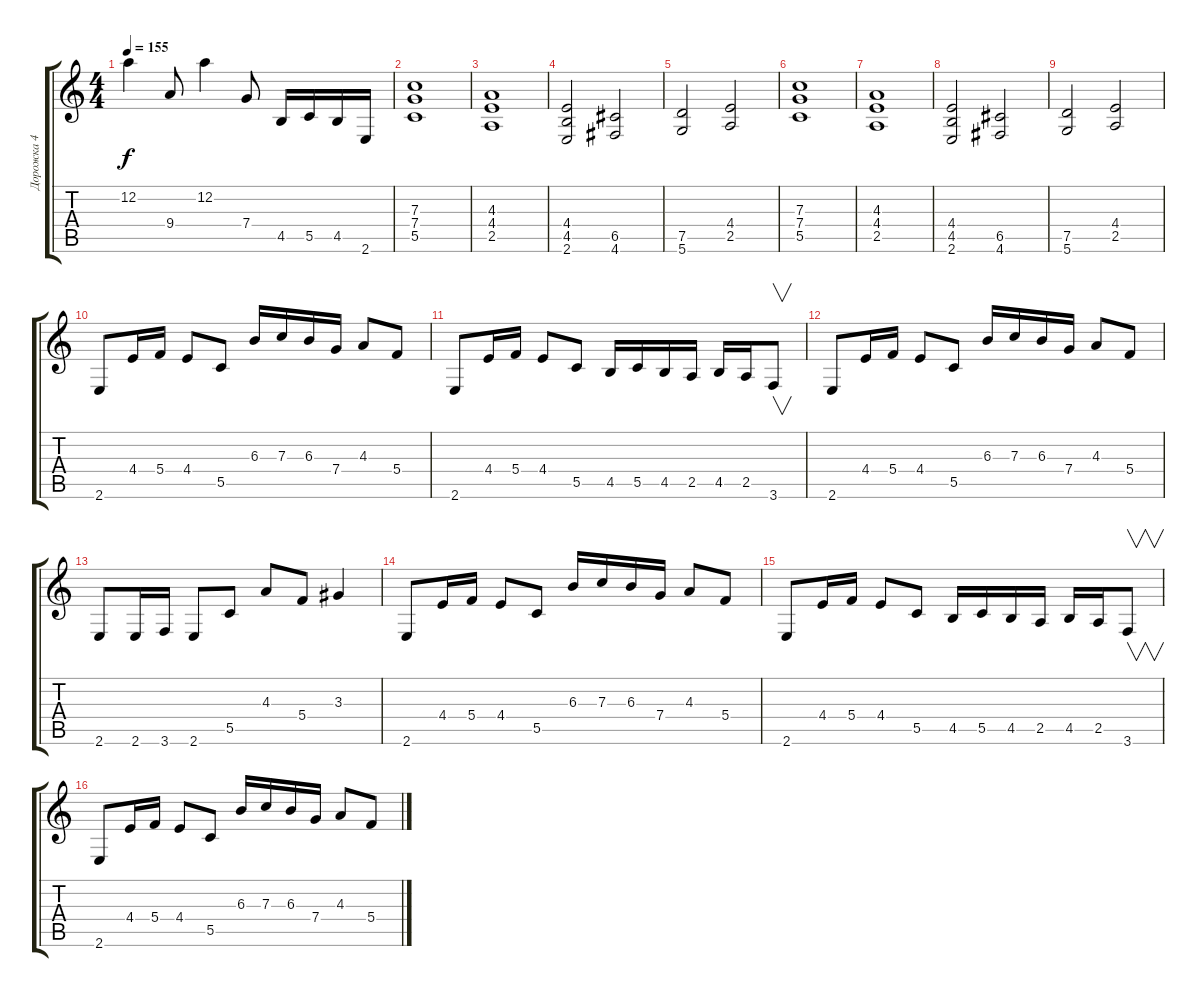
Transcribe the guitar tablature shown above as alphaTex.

\track ("Дорожка 4" "Дорожка 4") {instrument distortionguitar}
\staff {score tabs}
\tuning (D4 A3 F3 C3 G2 D2) {hide}
\ts (4 4)
\tempo 155
\clef g2
\ks c
12.2.4{dy f} 9.4.8 12.2.4 7.4.8 4.5.16 5.5.16 4.5.16 2.6.16 |
(7.3 7.4 5.5).1 |
(4.3 4.4 2.5).1 |
(4.4 4.5 2.6).2 (6.5 4.6).2 |
(7.5 5.6).2 (4.4 2.5).2 |
(7.3 7.4 5.5).1 |
(4.3 4.4 2.5).1 |
(4.4 4.5 2.6).2 (6.5 4.6).2 |
(7.5 5.6).2 (4.4 2.5).2 |
2.6.8 4.4.16 5.4.16 4.4.8 5.5.8 6.3.16 7.3.16 6.3.16 7.4.16 4.3.8 5.4.8 |
2.6.8 4.4.16 5.4.16 4.4.8 5.5.8 4.5.16 5.5.16 4.5.16 2.5.16 4.5.16 2.5.16 3.6.8{v} |
2.6.8 4.4.16 5.4.16 4.4.8 5.5.8 6.3.16 7.3.16 6.3.16 7.4.16 4.3.8 5.4.8 |
2.6.8 2.6.16 3.6.16 2.6.8 5.5.8 4.3.8 5.4.8 3.3.4 |
2.6.8 4.4.16 5.4.16 4.4.8 5.5.8 6.3.16 7.3.16 6.3.16 7.4.16 4.3.8 5.4.8 |
2.6.8 4.4.16 5.4.16 4.4.8 5.5.8 4.5.16 5.5.16 4.5.16 2.5.16 4.5.16 2.5.16 3.6.8{v} |
2.6.8 4.4.16 5.4.16 4.4.8 5.5.8 6.3.16 7.3.16 6.3.16 7.4.16 4.3.8 5.4.8
